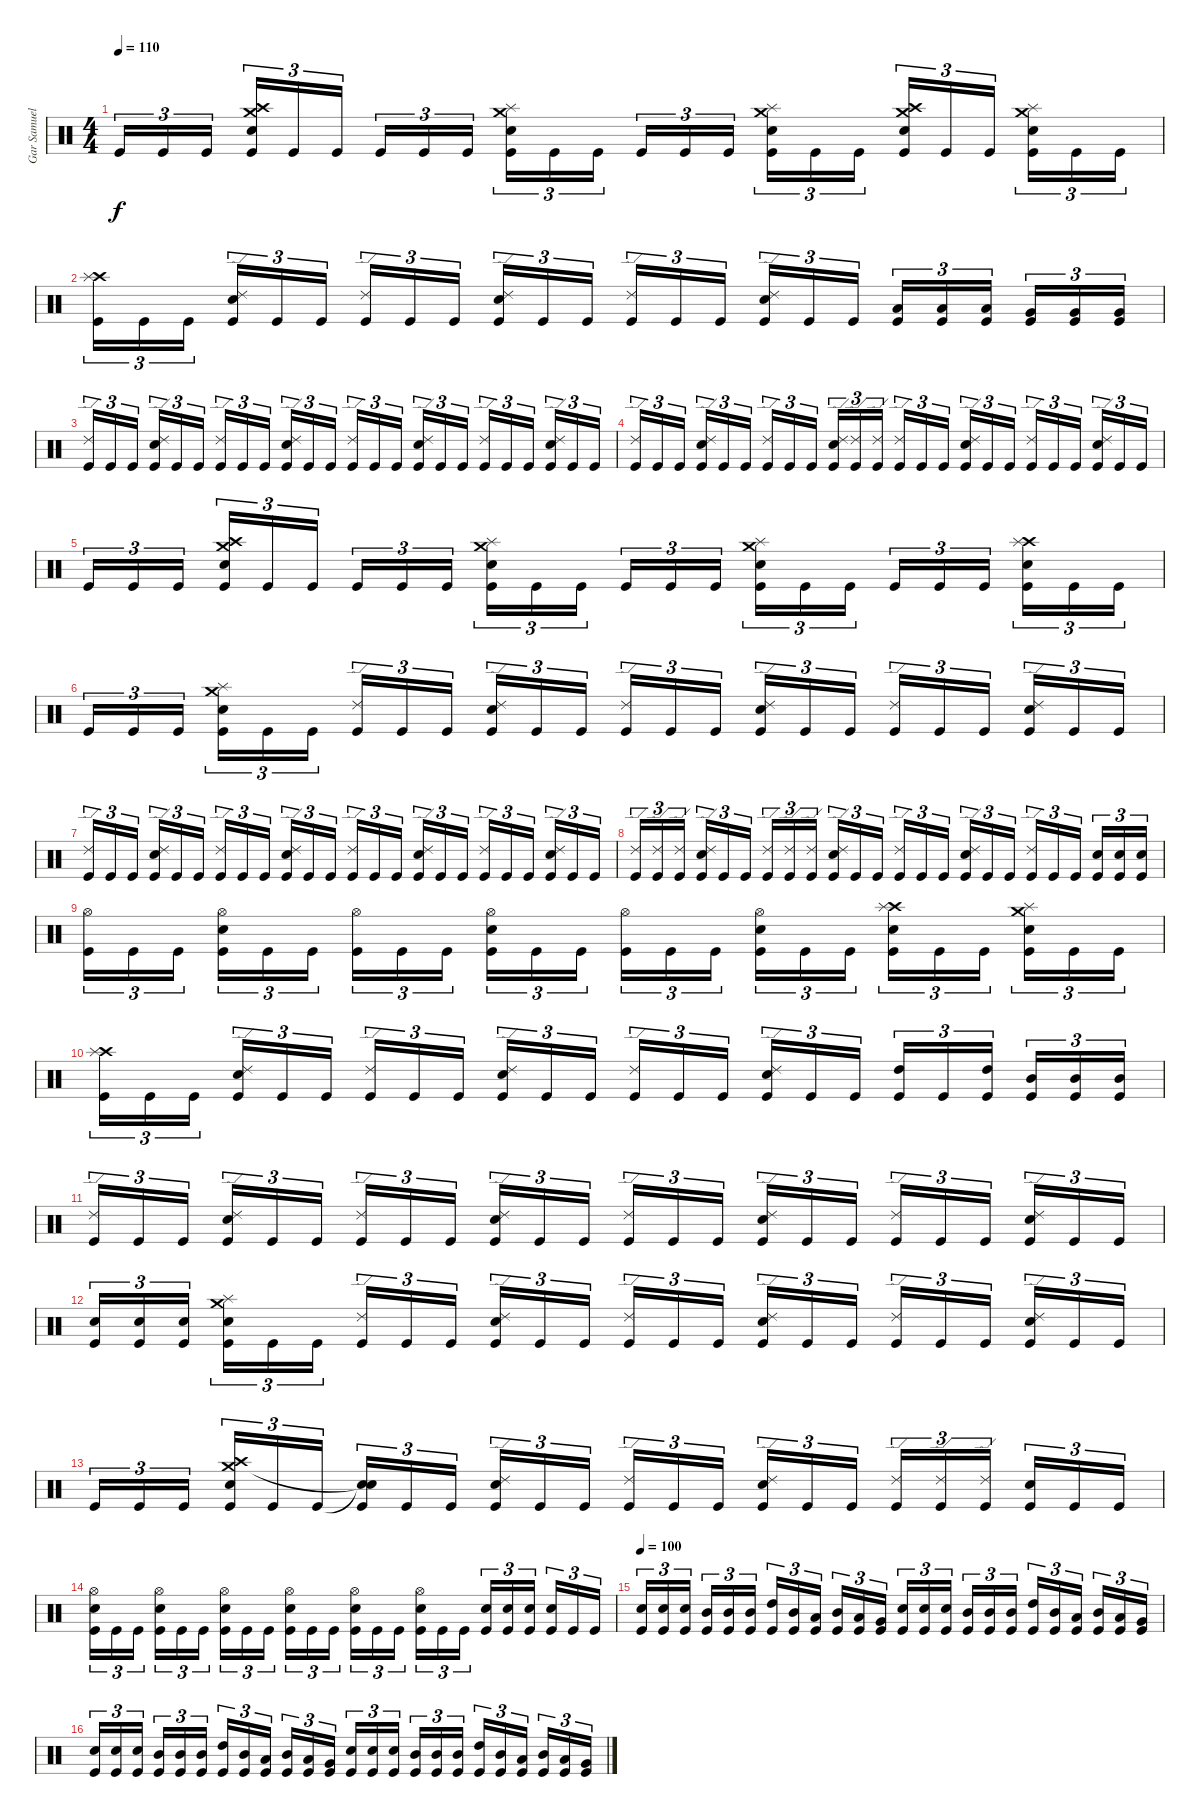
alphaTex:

\track ("Gar Samuelson" "Gar Samuel") {instrument percussion}
\staff {score}
\articulation defaults
\ts (4 4)
\tempo 110
\clef neutral
\ks c "Kick (hit)".16{tu (3 2) dy f} "Kick (hit)".16{tu (3 2)} "Kick (hit)".16{tu (3 2)}
("Crash medium (hit)" "Crash high (hit)" "Snare (hit) 2" "Kick (hit)").16{tu (3 2)} "Kick (hit)".16{tu (3 2)} "Kick (hit)".16{tu (3 2)} "Kick (hit)".16{tu (3 2)} "Kick (hit)".16{tu (3 2)} "Kick (hit)".16{tu (3 2)} ("Crash medium (hit)" "Splash (hit)" "Snare (hit) 2" "Kick (hit)").16{tu (3 2)} "Kick (hit)".16{tu (3 2)} "Kick (hit)".16{tu (3 2)} "Kick (hit)".16{tu (3 2)} "Kick (hit)".16{tu (3 2)} "Kick (hit)".16{tu (3 2)} ("Crash medium (hit)" "Splash (hit)" "Snare (hit) 2" "Kick (hit)").16{tu (3 2)} "Kick (hit)".16{tu (3 2)} "Kick (hit)".16{tu (3 2)} ("Crash medium (hit)" "Crash high (hit)" "Snare (hit) 2" "Kick (hit)").16{tu (3 2)} "Kick (hit)".16{tu (3 2)} "Kick (hit)".16{tu (3 2)} ("Crash medium (hit)" "Splash (hit)" "Snare (hit) 2" "Kick (hit)").16{tu (3 2)} "Kick (hit)".16{tu (3 2)} "Kick (hit)".16{tu (3 2)} |
("Crash high (hit)" "Splash (hit)" "Kick (hit)").16{tu (3 2)} "Kick (hit)".16{tu (3 2)} "Kick (hit)".16{tu (3 2)} ("Ride (edge) 2" "Snare (hit) 2" "Kick (hit)").16{tu (3 2)} "Kick (hit)".16{tu (3 2)} "Kick (hit)".16{tu (3 2)} ("Ride (edge) 2" "Kick (hit)").16{tu (3 2)} "Kick (hit)".16{tu (3 2)} "Kick (hit)".16{tu (3 2)} ("Ride (edge) 2" "Snare (hit) 2" "Kick (hit)").16{tu (3 2)} "Kick (hit)".16{tu (3 2)} "Kick (hit)".16{tu (3 2)} ("Ride (edge) 2" "Kick (hit)").16{tu (3 2)} "Kick (hit)".16{tu (3 2)} "Kick (hit)".16{tu (3 2)} ("Ride (edge) 2" "Snare (hit) 2" "Kick (hit)").16{tu (3 2)} "Kick (hit)".16{tu (3 2)} "Kick (hit)".16{tu (3 2)} ("Low Tom (hit)" "Kick (hit)").16{tu (3 2)} ("Low Tom (hit)" "Kick (hit)").16{tu (3 2)} ("Low Tom (hit)" "Kick (hit)").16{tu (3 2)} ("Very Low Tom (hit)" "Kick (hit)").16{tu (3 2)} ("Very Low Tom (hit)" "Kick (hit)").16{tu (3 2)} ("Very Low Tom (hit)" "Kick (hit)").16{tu (3 2)} |
("Ride (edge) 2" "Kick (hit)").16{tu (3 2)} "Kick (hit)".16{tu (3 2)} "Kick (hit)".16{tu (3 2)} ("Ride (edge) 2" "Snare (hit) 2" "Kick (hit)").16{tu (3 2)} "Kick (hit)".16{tu (3 2)} "Kick (hit)".16{tu (3 2)} ("Ride (edge) 2" "Kick (hit)").16{tu (3 2)} "Kick (hit)".16{tu (3 2)} "Kick (hit)".16{tu (3 2)} ("Ride (edge) 2" "Snare (hit) 2" "Kick (hit)").16{tu (3 2)} "Kick (hit)".16{tu (3 2)} "Kick (hit)".16{tu (3 2)} ("Ride (edge) 2" "Kick (hit)").16{tu (3 2)} "Kick (hit)".16{tu (3 2)} "Kick (hit)".16{tu (3 2)} ("Ride (edge) 2" "Snare (hit) 2" "Kick (hit)").16{tu (3 2)} "Kick (hit)".16{tu (3 2)} "Kick (hit)".16{tu (3 2)} ("Ride (edge) 2" "Kick (hit)").16{tu (3 2)} "Kick (hit)".16{tu (3 2)} "Kick (hit)".16{tu (3 2)} ("Ride (edge) 2" "Snare (hit) 2" "Kick (hit)").16{tu (3 2)} "Kick (hit)".16{tu (3 2)} "Kick (hit)".16{tu (3 2)} |
("Ride (edge) 2" "Kick (hit)").16{tu (3 2)} "Kick (hit)".16{tu (3 2)} "Kick (hit)".16{tu (3 2)} ("Ride (edge) 2" "Snare (hit) 2" "Kick (hit)").16{tu (3 2)} "Kick (hit)".16{tu (3 2)} "Kick (hit)".16{tu (3 2)} ("Ride (edge) 2" "Kick (hit)").16{tu (3 2)} "Kick (hit)".16{tu (3 2)} "Kick (hit)".16{tu (3 2)} ("Ride (edge) 2" "Snare (hit) 2" "Kick (hit)").16{tu (3 2)} ("Ride (edge) 2" "Kick (hit)").16{tu (3 2)} ("Ride (edge) 2" "Kick (hit)").16{tu (3 2)} ("Ride (edge) 2" "Kick (hit)").16{tu (3 2)} "Kick (hit)".16{tu (3 2)} "Kick (hit)".16{tu (3 2)} ("Ride (edge) 2" "Snare (hit) 2" "Kick (hit)").16{tu (3 2)} "Kick (hit)".16{tu (3 2)} "Kick (hit)".16{tu (3 2)} ("Ride (edge) 2" "Kick (hit)").16{tu (3 2)} "Kick (hit)".16{tu (3 2)} "Kick (hit)".16{tu (3 2)} ("Ride (edge) 2" "Snare (hit) 2" "Kick (hit)").16{tu (3 2)} "Kick (hit)".16{tu (3 2)} "Kick (hit)".16{tu (3 2)} |
"Kick (hit)".16{tu (3 2)} "Kick (hit)".16{tu (3 2)} "Kick (hit)".16{tu (3 2)} ("Crash medium (hit)" "Crash high (hit)" "Snare (hit) 2" "Kick (hit)").16{tu (3 2)} "Kick (hit)".16{tu (3 2)} "Kick (hit)".16{tu (3 2)} "Kick (hit)".16{tu (3 2)} "Kick (hit)".16{tu (3 2)} "Kick (hit)".16{tu (3 2)} ("Crash medium (hit)" "Splash (hit)" "Snare (hit) 2" "Kick (hit)").16{tu (3 2)} "Kick (hit)".16{tu (3 2)} "Kick (hit)".16{tu (3 2)} "Kick (hit)".16{tu (3 2)} "Kick (hit)".16{tu (3 2)} "Kick (hit)".16{tu (3 2)} ("Crash medium (hit)" "Splash (hit)" "Snare (hit) 2" "Kick (hit)").16{tu (3 2)} "Kick (hit)".16{tu (3 2)} "Kick (hit)".16{tu (3 2)} "Kick (hit)".16{tu (3 2)} "Kick (hit)".16{tu (3 2)} "Kick (hit)".16{tu (3 2)} ("Crash high (hit)" "Splash (hit)" "Snare (hit) 2" "Kick (hit)").16{tu (3 2)} "Kick (hit)".16{tu (3 2)} "Kick (hit)".16{tu (3 2)} |
"Kick (hit)".16{tu (3 2)} "Kick (hit)".16{tu (3 2)} "Kick (hit)".16{tu (3 2)} ("Crash medium (hit)" "Splash (hit)" "Snare (hit) 2" "Kick (hit)").16{tu (3 2)} "Kick (hit)".16{tu (3 2)} "Kick (hit)".16{tu (3 2)} ("Ride (edge) 2" "Kick (hit)").16{tu (3 2)} "Kick (hit)".16{tu (3 2)} "Kick (hit)".16{tu (3 2)} ("Ride (edge) 2" "Snare (hit) 2" "Kick (hit)").16{tu (3 2)} "Kick (hit)".16{tu (3 2)} "Kick (hit)".16{tu (3 2)} ("Ride (edge) 2" "Kick (hit)").16{tu (3 2)} "Kick (hit)".16{tu (3 2)} "Kick (hit)".16{tu (3 2)} ("Ride (edge) 2" "Snare (hit) 2" "Kick (hit)").16{tu (3 2)} "Kick (hit)".16{tu (3 2)} "Kick (hit)".16{tu (3 2)} ("Ride (edge) 2" "Kick (hit)").16{tu (3 2)} "Kick (hit)".16{tu (3 2)} "Kick (hit)".16{tu (3 2)} ("Ride (edge) 2" "Snare (hit) 2" "Kick (hit)").16{tu (3 2)} "Kick (hit)".16{tu (3 2)} "Kick (hit)".16{tu (3 2)} |
("Ride (edge) 2" "Kick (hit)").16{tu (3 2)} "Kick (hit)".16{tu (3 2)} "Kick (hit)".16{tu (3 2)} ("Ride (edge) 2" "Snare (hit) 2" "Kick (hit)").16{tu (3 2)} "Kick (hit)".16{tu (3 2)} "Kick (hit)".16{tu (3 2)} ("Ride (edge) 2" "Kick (hit)").16{tu (3 2)} "Kick (hit)".16{tu (3 2)} "Kick (hit)".16{tu (3 2)} ("Ride (edge) 2" "Snare (hit) 2" "Kick (hit)").16{tu (3 2)} "Kick (hit)".16{tu (3 2)} "Kick (hit)".16{tu (3 2)} ("Ride (edge) 2" "Kick (hit)").16{tu (3 2)} "Kick (hit)".16{tu (3 2)} "Kick (hit)".16{tu (3 2)} ("Ride (edge) 2" "Snare (hit) 2" "Kick (hit)").16{tu (3 2)} "Kick (hit)".16{tu (3 2)} "Kick (hit)".16{tu (3 2)} ("Ride (edge) 2" "Kick (hit)").16{tu (3 2)} "Kick (hit)".16{tu (3 2)} "Kick (hit)".16{tu (3 2)} ("Ride (edge) 2" "Snare (hit) 2" "Kick (hit)").16{tu (3 2)} "Kick (hit)".16{tu (3 2)} "Kick (hit)".16{tu (3 2)} |
("Ride (edge) 2" "Kick (hit)").16{tu (3 2)} ("Ride (edge) 2" "Kick (hit)").16{tu (3 2)} ("Ride (edge) 2" "Kick (hit)").16{tu (3 2)} ("Ride (edge) 2" "Snare (hit) 2" "Kick (hit)").16{tu (3 2)} "Kick (hit)".16{tu (3 2)} "Kick (hit)".16{tu (3 2)} ("Ride (edge) 2" "Kick (hit)").16{tu (3 2)} ("Ride (edge) 2" "Kick (hit)").16{tu (3 2)} ("Ride (edge) 2" "Kick (hit)").16{tu (3 2)} ("Ride (edge) 2" "Snare (hit) 2" "Kick (hit)").16{tu (3 2)} "Kick (hit)".16{tu (3 2)} "Kick (hit)".16{tu (3 2)} ("Ride (edge) 2" "Kick (hit)").16{tu (3 2)} "Kick (hit)".16{tu (3 2)} "Kick (hit)".16{tu (3 2)} ("Ride (edge) 2" "Snare (hit) 2" "Kick (hit)").16{tu (3 2)} "Kick (hit)".16{tu (3 2)} "Kick (hit)".16{tu (3 2)} ("Ride (edge) 2" "Kick (hit)").16{tu (3 2)} "Kick (hit)".16{tu (3 2)} "Kick (hit)".16{tu (3 2)} ("Snare (hit) 2" "Kick (hit)").16{tu (3 2)} ("Snare (hit) 2" "Kick (hit)").16{tu (3 2)} ("Snare (hit) 2" "Kick (hit)").16{tu (3 2)} |
("Hi-Hat (open)" "Kick (hit)").16{tu (3 2)} "Kick (hit)".16{tu (3 2)} "Kick (hit)".16{tu (3 2)} ("Hi-Hat (open)" "Snare (hit) 2" "Kick (hit)").16{tu (3 2)} "Kick (hit)".16{tu (3 2)} "Kick (hit)".16{tu (3 2)} ("Hi-Hat (open)" "Kick (hit)").16{tu (3 2)} "Kick (hit)".16{tu (3 2)} "Kick (hit)".16{tu (3 2)} ("Hi-Hat (open)" "Snare (hit) 2" "Kick (hit)").16{tu (3 2)} "Kick (hit)".16{tu (3 2)} "Kick (hit)".16{tu (3 2)} ("Hi-Hat (open)" "Kick (hit)").16{tu (3 2)} "Kick (hit)".16{tu (3 2)} "Kick (hit)".16{tu (3 2)} ("Hi-Hat (open)" "Snare (hit) 2" "Kick (hit)").16{tu (3 2)} "Kick (hit)".16{tu (3 2)} "Kick (hit)".16{tu (3 2)} ("Crash high (hit)" "Splash (hit)" "Snare (hit) 2" "Kick (hit)").16{tu (3 2)} "Kick (hit)".16{tu (3 2)} "Kick (hit)".16{tu (3 2)} ("Crash medium (hit)" "Splash (hit)" "Snare (hit) 2" "Kick (hit)").16{tu (3 2)} "Kick (hit)".16{tu (3 2)} "Kick (hit)".16{tu (3 2)} |
("Crash high (hit)" "Splash (hit)" "Kick (hit)").16{tu (3 2)} "Kick (hit)".16{tu (3 2)} "Kick (hit)".16{tu (3 2)} ("Ride (edge) 2" "Snare (hit) 2" "Kick (hit)").16{tu (3 2)} "Kick (hit)".16{tu (3 2)} "Kick (hit)".16{tu (3 2)} ("Ride (edge) 2" "Kick (hit)").16{tu (3 2)} "Kick (hit)".16{tu (3 2)} "Kick (hit)".16{tu (3 2)} ("Ride (edge) 2" "Snare (hit) 2" "Kick (hit)").16{tu (3 2)} "Kick (hit)".16{tu (3 2)} "Kick (hit)".16{tu (3 2)} ("Ride (edge) 2" "Kick (hit)").16{tu (3 2)} "Kick (hit)".16{tu (3 2)} "Kick (hit)".16{tu (3 2)} ("Ride (edge) 2" "Snare (hit) 2" "Kick (hit)").16{tu (3 2)} "Kick (hit)".16{tu (3 2)} "Kick (hit)".16{tu (3 2)} ("High Tom (hit)" "Kick (hit)").16{tu (3 2)} "Kick (hit)".16{tu (3 2)} ("High Tom (hit)" "Kick (hit)").16{tu (3 2)} ("Mid Tom (hit)" "Kick (hit)").16{tu (3 2)} ("Mid Tom (hit)" "Kick (hit)").16{tu (3 2)} ("Mid Tom (hit)" "Kick (hit)").16{tu (3 2)} |
("Ride (edge) 2" "Kick (hit)").16{tu (3 2)} "Kick (hit)".16{tu (3 2)} "Kick (hit)".16{tu (3 2)} ("Ride (edge) 2" "Snare (hit) 2" "Kick (hit)").16{tu (3 2)} "Kick (hit)".16{tu (3 2)} "Kick (hit)".16{tu (3 2)} ("Ride (edge) 2" "Kick (hit)").16{tu (3 2)} "Kick (hit)".16{tu (3 2)} "Kick (hit)".16{tu (3 2)} ("Ride (edge) 2" "Snare (hit) 2" "Kick (hit)").16{tu (3 2)} "Kick (hit)".16{tu (3 2)} "Kick (hit)".16{tu (3 2)} ("Ride (edge) 2" "Kick (hit)").16{tu (3 2)} "Kick (hit)".16{tu (3 2)} "Kick (hit)".16{tu (3 2)} ("Ride (edge) 2" "Snare (hit) 2" "Kick (hit)").16{tu (3 2)} "Kick (hit)".16{tu (3 2)} "Kick (hit)".16{tu (3 2)} ("Ride (edge) 2" "Kick (hit)").16{tu (3 2)} "Kick (hit)".16{tu (3 2)} "Kick (hit)".16{tu (3 2)} ("Ride (edge) 2" "Snare (hit) 2" "Kick (hit)").16{tu (3 2)} "Kick (hit)".16{tu (3 2)} "Kick (hit)".16{tu (3 2)} |
("Snare (hit) 2" "Kick (hit)").16{tu (3 2)} ("Snare (hit) 2" "Kick (hit)").16{tu (3 2)} ("Snare (hit) 2" "Kick (hit)").16{tu (3 2)} ("Splash (hit)" "Crash medium (hit)" "Snare (hit) 2" "Kick (hit)").16{tu (3 2)} "Kick (hit)".16{tu (3 2)} "Kick (hit)".16{tu (3 2)} ("Ride (edge) 2" "Kick (hit)").16{tu (3 2)} "Kick (hit)".16{tu (3 2)} "Kick (hit)".16{tu (3 2)} ("Ride (edge) 2" "Snare (hit) 2" "Kick (hit)").16{tu (3 2)} "Kick (hit)".16{tu (3 2)} "Kick (hit)".16{tu (3 2)} ("Ride (edge) 2" "Kick (hit)").16{tu (3 2)} "Kick (hit)".16{tu (3 2)} "Kick (hit)".16{tu (3 2)} ("Ride (edge) 2" "Snare (hit) 2" "Kick (hit)").16{tu (3 2)} "Kick (hit)".16{tu (3 2)} "Kick (hit)".16{tu (3 2)} ("Ride (edge) 2" "Kick (hit)").16{tu (3 2)} "Kick (hit)".16{tu (3 2)} "Kick (hit)".16{tu (3 2)} ("Ride (edge) 2" "Snare (hit) 2" "Kick (hit)").16{tu (3 2)} "Kick (hit)".16{tu (3 2)} "Kick (hit)".16{tu (3 2)} |
"Kick (hit)".16{tu (3 2)} "Kick (hit)".16{tu (3 2)} "Kick (hit)".16{tu (3 2)} ("Crash high (hit)" "Crash medium (hit)" "Snare (hit) 2" "Kick (hit)").16{tu (3 2)} "Kick (hit)".16{tu (3 2)} "Kick (hit)".16{tu (3 2)} ("Snare (hit)"{t} "Snare (hit)"{t} "Kick (hit)").16{tu (3 2)} "Kick (hit)".16{tu (3 2)} "Kick (hit)".16{tu (3 2)} ("Ride (edge) 2" "Snare (hit) 2" "Kick (hit)").16{tu (3 2)} "Kick (hit)".16{tu (3 2)} "Kick (hit)".16{tu (3 2)} ("Ride (edge) 2" "Kick (hit)").16{tu (3 2)} "Kick (hit)".16{tu (3 2)} "Kick (hit)".16{tu (3 2)} ("Ride (edge) 2" "Snare (hit) 2" "Kick (hit)").16{tu (3 2)} "Kick (hit)".16{tu (3 2)} "Kick (hit)".16{tu (3 2)} ("Ride (edge) 2" "Kick (hit)").16{tu (3 2)} ("Ride (edge) 2" "Kick (hit)").16{tu (3 2)} ("Ride (edge) 2" "Kick (hit)").16{tu (3 2)} ("Snare (hit) 2" "Kick (hit)").16{tu (3 2)} "Kick (hit)".16{tu (3 2)} "Kick (hit)".16{tu (3 2)} |
("Hi-Hat (open)" "Snare (hit) 2" "Kick (hit)").16{tu (3 2)} "Kick (hit)".16{tu (3 2)} "Kick (hit)".16{tu (3 2)} ("Hi-Hat (open)" "Snare (hit) 2" "Kick (hit)").16{tu (3 2)} "Kick (hit)".16{tu (3 2)} "Kick (hit)".16{tu (3 2)} ("Hi-Hat (open)" "Snare (hit) 2" "Kick (hit)").16{tu (3 2)} "Kick (hit)".16{tu (3 2)} "Kick (hit)".16{tu (3 2)} ("Hi-Hat (open)" "Snare (hit) 2" "Kick (hit)").16{tu (3 2)} "Kick (hit)".16{tu (3 2)} "Kick (hit)".16{tu (3 2)} ("Hi-Hat (open)" "Snare (hit) 2" "Kick (hit)").16{tu (3 2)} "Kick (hit)".16{tu (3 2)} "Kick (hit)".16{tu (3 2)} ("Hi-Hat (open)" "Snare (hit) 2" "Kick (hit)").16{tu (3 2)} "Kick (hit)".16{tu (3 2)} "Kick (hit)".16{tu (3 2)} ("Snare (hit) 2" "Kick (hit)").16{tu (3 2)} ("Snare (hit) 2" "Kick (hit)").16{tu (3 2)} ("Snare (hit) 2" "Kick (hit)").16{tu (3 2)} ("Snare (hit) 2" "Kick (hit)").16{tu (3 2)} "Kick (hit)".16{tu (3 2)} "Kick (hit)".16{tu (3 2)} |
\tempo 100
("Snare (hit) 2" "Kick (hit)").16{tu (3 2)} ("Snare (hit) 2" "Kick (hit)").16{tu (3 2)} ("Snare (hit) 2" "Kick (hit)").16{tu (3 2)} ("Mid Tom (hit)" "Kick (hit)").16{tu (3 2)} ("Mid Tom (hit)" "Kick (hit)").16{tu (3 2)} ("Mid Tom (hit)" "Kick (hit)").16{tu (3 2)} ("High Tom (hit)" "Kick (hit)").16{tu (3 2)} ("Mid Tom (hit)" "Kick (hit)").16{tu (3 2)} ("Low Tom (hit)" "Kick (hit)").16{tu (3 2)} ("Mid Tom (hit)" "Kick (hit)").16{tu (3 2)} ("Low Tom (hit)" "Kick (hit)").16{tu (3 2)} ("Very Low Tom (hit)" "Kick (hit)").16{tu (3 2)} ("Snare (hit) 2" "Kick (hit)").16{tu (3 2)} ("Snare (hit) 2" "Kick (hit)").16{tu (3 2)} ("Snare (hit) 2" "Kick (hit)").16{tu (3 2)} ("Mid Tom (hit)" "Kick (hit)").16{tu (3 2)} ("Mid Tom (hit)" "Kick (hit)").16{tu (3 2)} ("Mid Tom (hit)" "Kick (hit)").16{tu (3 2)} ("High Tom (hit)" "Kick (hit)").16{tu (3 2)} ("Mid Tom (hit)" "Kick (hit)").16{tu (3 2)} ("Low Tom (hit)" "Kick (hit)").16{tu (3 2)} ("Mid Tom (hit)" "Kick (hit)").16{tu (3 2)} ("Low Tom (hit)" "Kick (hit)").16{tu (3 2)} ("Very Low Tom (hit)" "Kick (hit)").16{tu (3 2)} |
("Snare (hit) 2" "Kick (hit)").16{tu (3 2)} ("Snare (hit) 2" "Kick (hit)").16{tu (3 2)} ("Snare (hit) 2" "Kick (hit)").16{tu (3 2)} ("Mid Tom (hit)" "Kick (hit)").16{tu (3 2)} ("Mid Tom (hit)" "Kick (hit)").16{tu (3 2)} ("Mid Tom (hit)" "Kick (hit)").16{tu (3 2)} ("High Tom (hit)" "Kick (hit)").16{tu (3 2)} ("Mid Tom (hit)" "Kick (hit)").16{tu (3 2)} ("Low Tom (hit)" "Kick (hit)").16{tu (3 2)} ("Mid Tom (hit)" "Kick (hit)").16{tu (3 2)} ("Low Tom (hit)" "Kick (hit)").16{tu (3 2)} ("Very Low Tom (hit)" "Kick (hit)").16{tu (3 2)} ("Snare (hit) 2" "Kick (hit)").16{tu (3 2)} ("Snare (hit) 2" "Kick (hit)").16{tu (3 2)} ("Snare (hit) 2" "Kick (hit)").16{tu (3 2)} ("Mid Tom (hit)" "Kick (hit)").16{tu (3 2)} ("Mid Tom (hit)" "Kick (hit)").16{tu (3 2)} ("Mid Tom (hit)" "Kick (hit)").16{tu (3 2)} ("High Tom (hit)" "Kick (hit)").16{tu (3 2)} ("Mid Tom (hit)" "Kick (hit)").16{tu (3 2)} ("Low Tom (hit)" "Kick (hit)").16{tu (3 2)} ("Mid Tom (hit)" "Kick (hit)").16{tu (3 2)} ("Low Tom (hit)" "Kick (hit)").16{tu (3 2)} ("Very Low Tom (hit)" "Kick (hit)").16{tu (3 2)}
